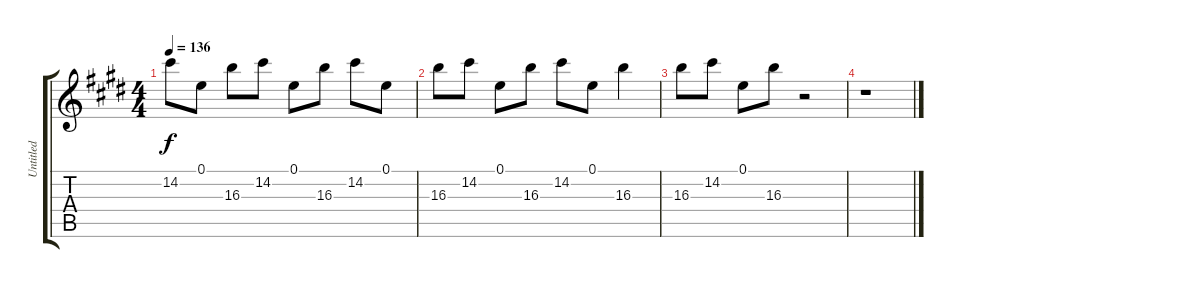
\track ("Untitled" "Untitled") {instrument distortionguitar}
\staff {score tabs}
\tuning (E4 B3 G3 D3 A2 E2) {hide}
\ts (4 4)
\tempo 136
\clef g2
\ks c#minor
14.2.8{dy f} 0.1.8 16.3.8 14.2.8 0.1.8 16.3.8 14.2.8 0.1.8 |
16.3.8 14.2.8 0.1.8 16.3.8 14.2.8 0.1.8 16.3.4 |
\ks e
16.3.8 14.2.8 0.1.8 16.3.8 r.2 |
\ks c#minor
r.1
